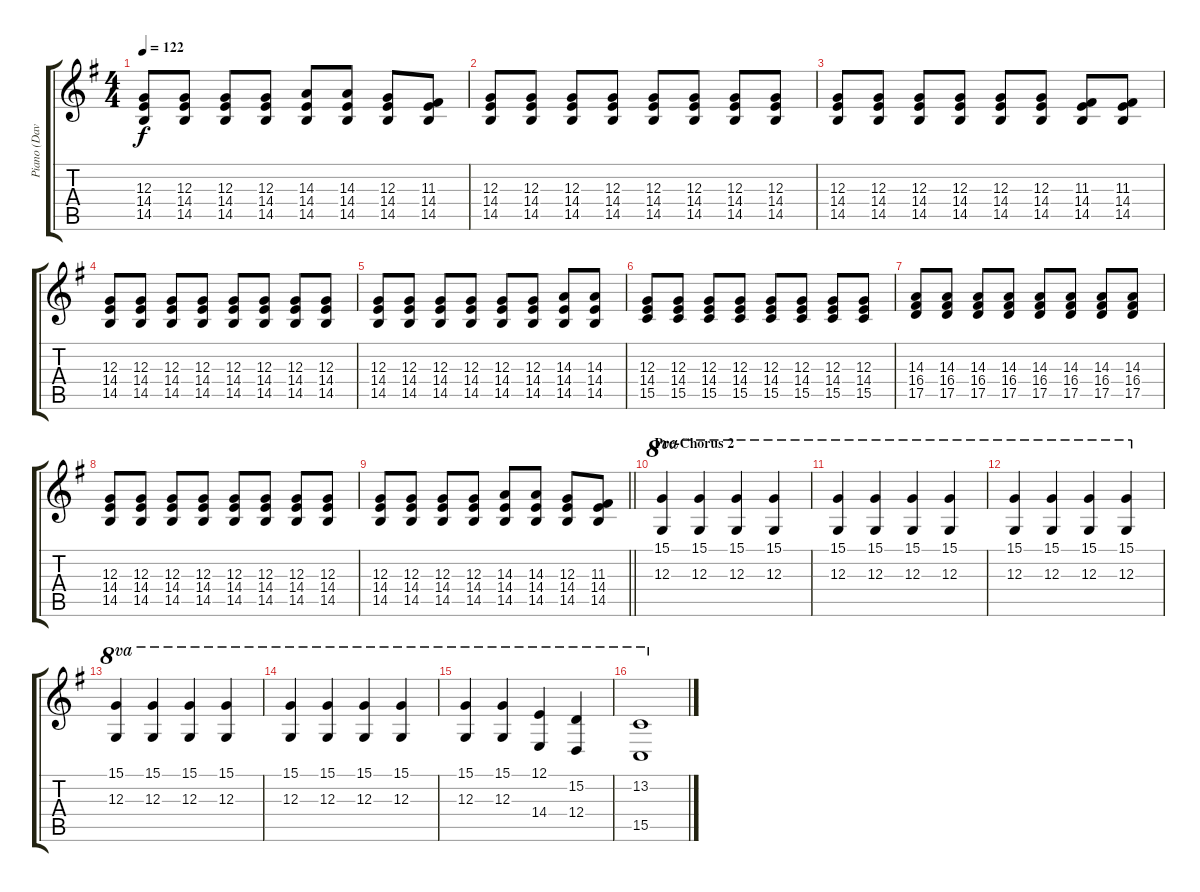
\track ("Piano (David Bryan)" "Piano (Dav") {instrument electricgrandpiano}
\staff {score tabs}
\tuning (E4 B3 G3 D3 A2 E2) {hide}
\ts (4 4)
\tempo 122
\clef g2
\ks eminor
(12.3 14.4 14.5).8{dy f} (12.3 14.4 14.5).8 (12.3 14.4 14.5).8 (12.3 14.4 14.5).8 (14.3 14.4 14.5).8 (14.3 14.4 14.5).8 (12.3 14.4 14.5).8 (11.3 14.4 14.5).8 |
(12.3 14.4 14.5).8 (12.3 14.4 14.5).8 (12.3 14.4 14.5).8 (12.3 14.4 14.5).8 (12.3 14.4 14.5).8 (12.3 14.4 14.5).8 (12.3 14.4 14.5).8 (12.3 14.4 14.5).8 |
(12.3 14.4 14.5).8 (12.3 14.4 14.5).8 (12.3 14.4 14.5).8 (12.3 14.4 14.5).8 (12.3 14.4 14.5).8 (12.3 14.4 14.5).8 (11.3 14.4 14.5).8 (11.3 14.4 14.5).8 |
(12.3 14.4 14.5).8 (12.3 14.4 14.5).8 (12.3 14.4 14.5).8 (12.3 14.4 14.5).8 (12.3 14.4 14.5).8 (12.3 14.4 14.5).8 (12.3 14.4 14.5).8 (12.3 14.4 14.5).8 |
(12.3 14.4 14.5).8 (12.3 14.4 14.5).8 (12.3 14.4 14.5).8 (12.3 14.4 14.5).8 (12.3 14.4 14.5).8 (12.3 14.4 14.5).8 (14.3 14.4 14.5).8 (14.3 14.4 14.5).8 |
(12.3 14.4 15.5).8 (12.3 14.4 15.5).8 (12.3 14.4 15.5).8 (12.3 14.4 15.5).8 (12.3 14.4 15.5).8 (12.3 14.4 15.5).8 (12.3 14.4 15.5).8 (12.3 14.4 15.5).8 |
(14.3 16.4 17.5).8 (14.3 16.4 17.5).8 (14.3 16.4 17.5).8 (14.3 16.4 17.5).8 (14.3 16.4 17.5).8 (14.3 16.4 17.5).8 (14.3 16.4 17.5).8 (14.3 16.4 17.5).8 |
(12.3 14.4 14.5).8 (12.3 14.4 14.5).8 (12.3 14.4 14.5).8 (12.3 14.4 14.5).8 (12.3 14.4 14.5).8 (12.3 14.4 14.5).8 (12.3 14.4 14.5).8 (12.3 14.4 14.5).8 |
\barLineRight lightlight
(12.3 14.4 14.5).8 (12.3 14.4 14.5).8 (12.3 14.4 14.5).8 (12.3 14.4 14.5).8 (14.3 14.4 14.5).8 (14.3 14.4 14.5).8 (12.3 14.4 14.5).8 (11.3 14.4 14.5).8 |
\section ("" "Pre-Chorus 2")
(15.1 12.3).4{ot 8va} (15.1 12.3).4{ot 8va} (15.1 12.3).4{ot 8va} (15.1 12.3).4{ot 8va} |
(15.1 12.3).4{ot 8va} (15.1 12.3).4{ot 8va} (15.1 12.3).4{ot 8va} (15.1 12.3).4{ot 8va} |
(15.1 12.3).4{ot 8va} (15.1 12.3).4{ot 8va} (15.1 12.3).4{ot 8va} (15.1 12.3).4{ot 8va} |
(15.1 12.3).4{ot 8va} (15.1 12.3).4{ot 8va} (15.1 12.3).4{ot 8va} (15.1 12.3).4{ot 8va} |
(15.1 12.3).4{ot 8va} (15.1 12.3).4{ot 8va} (15.1 12.3).4{ot 8va} (15.1 12.3).4{ot 8va} |
(15.1 12.3).4{ot 8va} (15.1 12.3).4{ot 8va} (12.1 14.4).4{ot 8va} (15.2 12.4).4{ot 8va} |
(13.2 15.5).1{ot 8va}
